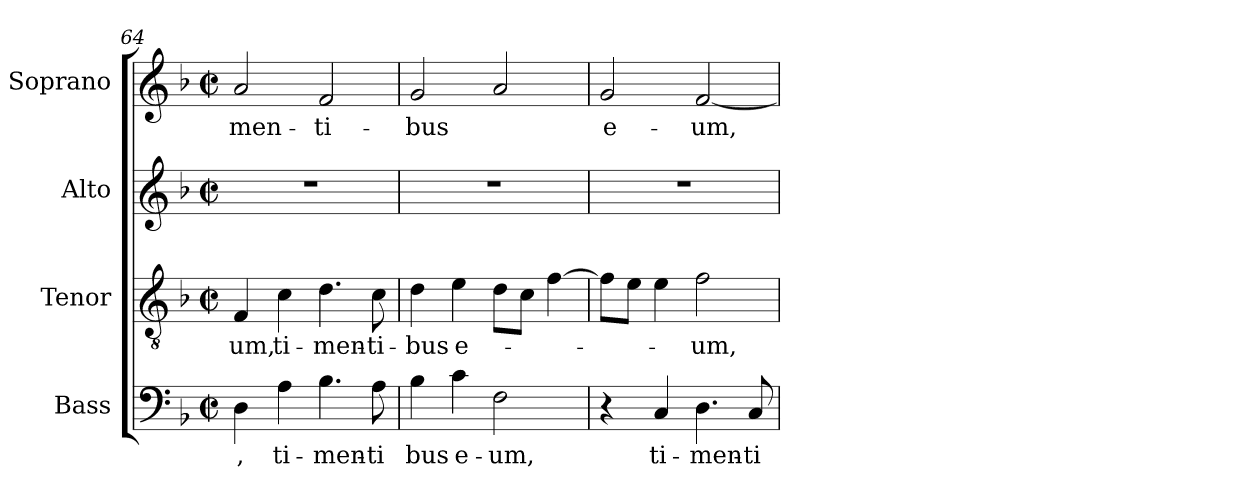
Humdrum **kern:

**kern	**text	**kern	**text	**kern	**kern	**text
*part4	*part4	*part3	*part3	*part2	*part1	*part1
*staff4	*staff4	*staff3	*staff3	*staff2	*staff1	*staff1
*I"Bass	*	*I"Tenor	*	*I"Alto	*I"Soprano	*
*I'B	*	*I'T	*	*I'A	*I'S	*
*clefF4	*	*clefGv2	*	*clefG2	*clefG2	*
*k[b-]	*	*k[b-]	*	*k[b-]	*k[b-]	*
*F:	*	*F:	*	*F:	*F:	*
*M2/2	*	*M2/2	*	*M2/2	*M2/2	*
*met(c|)	*	*met(c|)	*	*met(c|)	*met(c|)	*
=64	=64	=64	=64	=64	=64	=64
4D\	,	4F/	-um,	1r	2a/	-men-
4A\	ti-	4c\	ti-	.	.	.
4.B-\	-men-	4.d\	-men-	.	2f/	-ti-
8A\	-ti	8c\	-ti-	.	.	.
=65	=65	=65	=65	=65	=65	=65
4B-\	bus	4d\	-bus	1r	2g/	-bus
4c\	e-	4e\	e-	.	.	.
2F\	-um,	8d\L	.	.	2a/	.
.	.	8c\J	.	.	.	.
.	.	[4f\	.	.	.	.
!!LO:LB:g=z
=66	=66	=66	=66	=66	=66	=66
4r	.	8f\L]	.	1r	2g/	e-
.	.	8e\J	.	.	.	.
4C/	ti-	4e\	.	.	.	.
4.D\	-men-	2f\	-um,	.	[2f/	-um,
8C/	-ti-	.	.	.	.	.
=	=	=	=	=	=	=
*-	*-	*-	*-	*-	*-	*-
